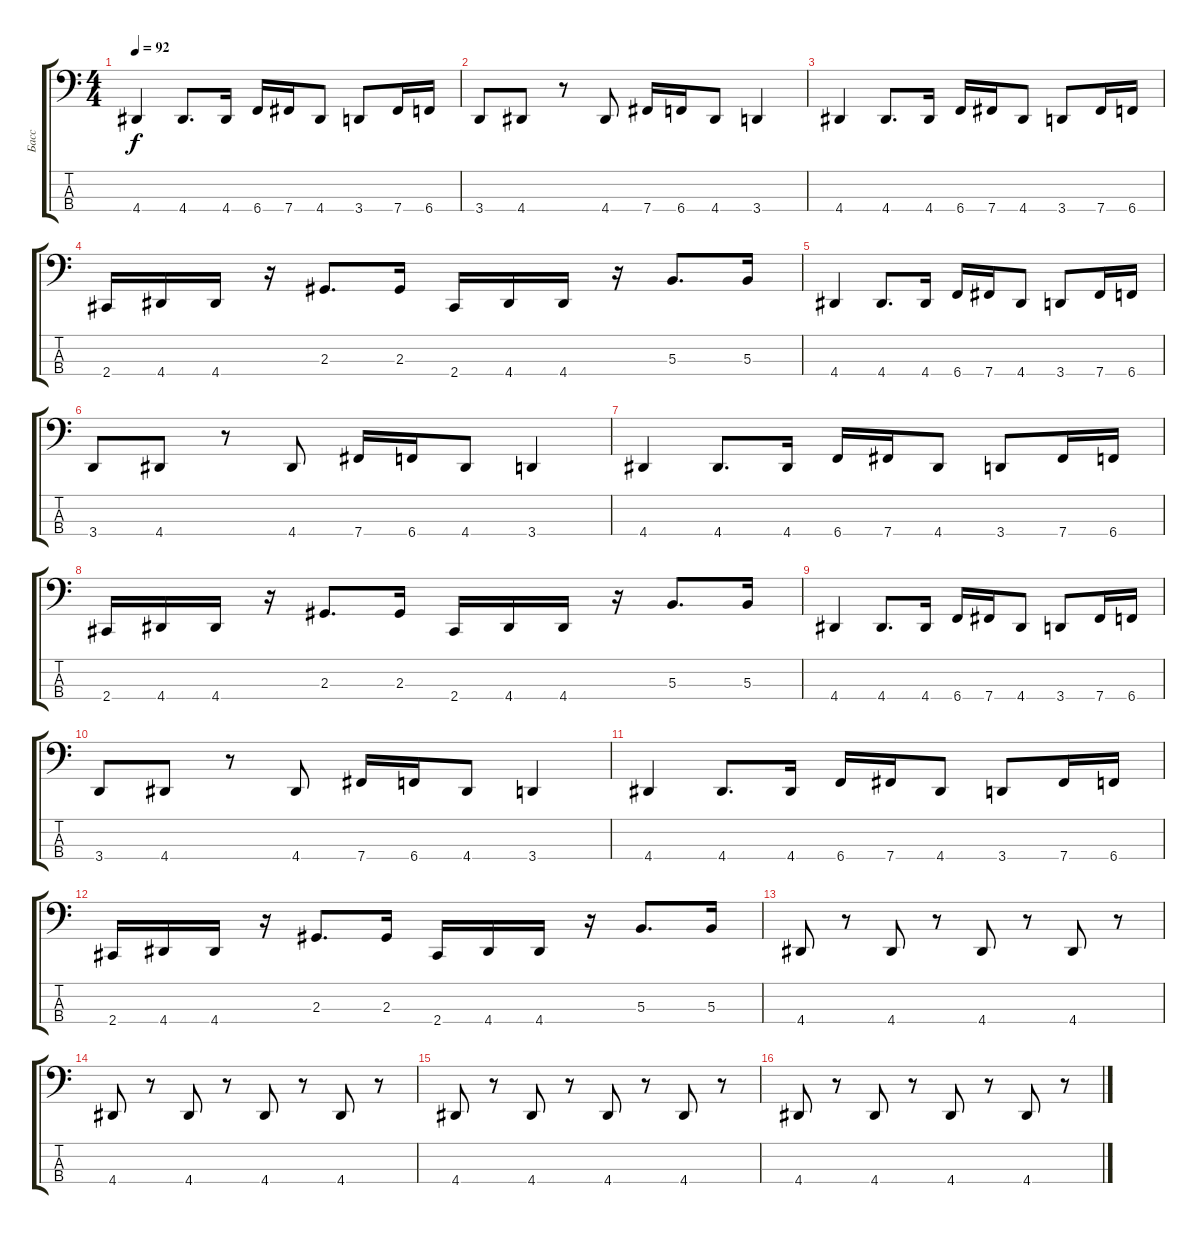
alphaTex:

\track ("Басс" "Басс") {instrument electricbassfinger}
\staff {score tabs}
\tuning (E2 B1 Gb1 B0) {hide}
\ts (4 4)
\tempo 92
\clef f4
\ks c
4.4.4{dy f} 4.4.8{d} 4.4.16 6.4.16 7.4.16 4.4.8 3.4.8 7.4.16 6.4.16 |
3.4.8 4.4.8 r.8 4.4.8 7.4.16 6.4.16 4.4.8 3.4.4 |
4.4.4 4.4.8{d} 4.4.16 6.4.16 7.4.16 4.4.8 3.4.8 7.4.16 6.4.16 |
2.4.16 4.4.16 4.4.16 r.16 2.3.8{d} 2.3.16 2.4.16 4.4.16 4.4.16 r.16 5.3.8{d} 5.3.16 |
4.4.4 4.4.8{d} 4.4.16 6.4.16 7.4.16 4.4.8 3.4.8 7.4.16 6.4.16 |
3.4.8 4.4.8 r.8 4.4.8 7.4.16 6.4.16 4.4.8 3.4.4 |
4.4.4 4.4.8{d} 4.4.16 6.4.16 7.4.16 4.4.8 3.4.8 7.4.16 6.4.16 |
2.4.16 4.4.16 4.4.16 r.16 2.3.8{d} 2.3.16 2.4.16 4.4.16 4.4.16 r.16 5.3.8{d} 5.3.16 |
4.4.4 4.4.8{d} 4.4.16 6.4.16 7.4.16 4.4.8 3.4.8 7.4.16 6.4.16 |
3.4.8 4.4.8 r.8 4.4.8 7.4.16 6.4.16 4.4.8 3.4.4 |
4.4.4 4.4.8{d} 4.4.16 6.4.16 7.4.16 4.4.8 3.4.8 7.4.16 6.4.16 |
2.4.16 4.4.16 4.4.16 r.16 2.3.8{d} 2.3.16 2.4.16 4.4.16 4.4.16 r.16 5.3.8{d} 5.3.16 |
4.4.8 r.8 4.4.8 r.8 4.4.8 r.8 4.4.8 r.8 |
4.4.8 r.8 4.4.8 r.8 4.4.8 r.8 4.4.8 r.8 |
4.4.8 r.8 4.4.8 r.8 4.4.8 r.8 4.4.8 r.8 |
4.4.8 r.8 4.4.8 r.8 4.4.8 r.8 4.4.8 r.8
